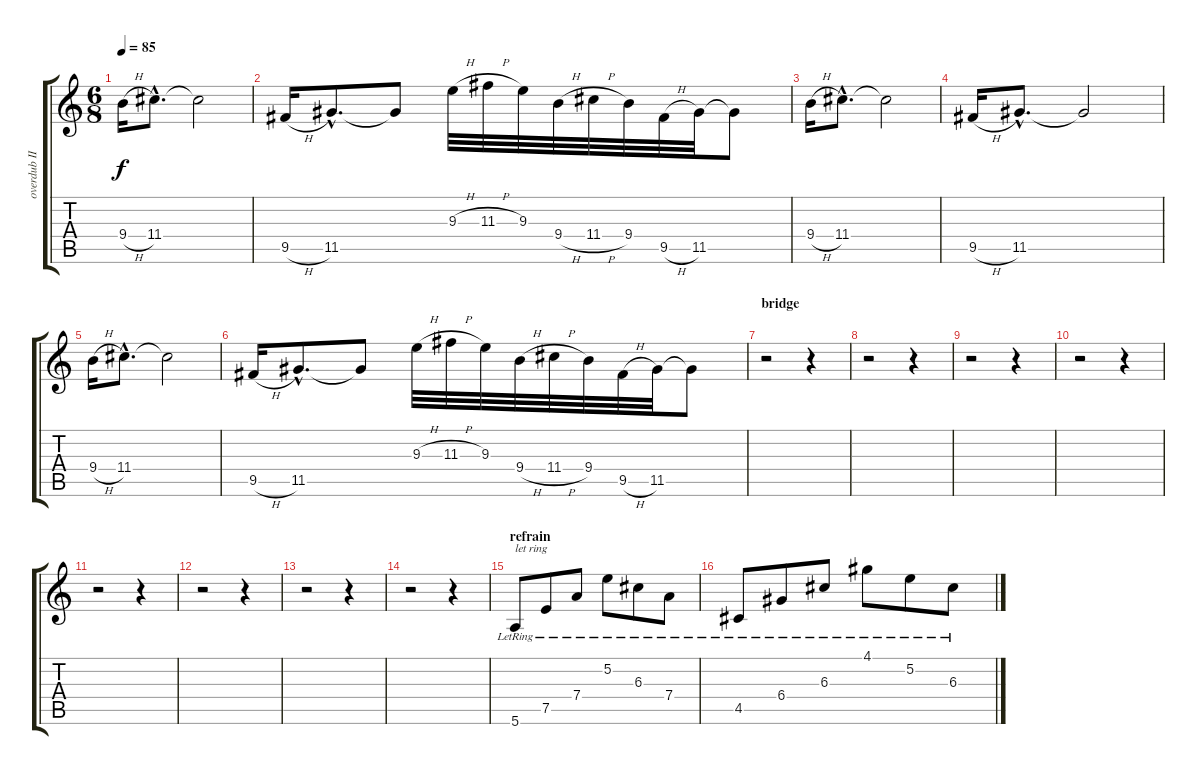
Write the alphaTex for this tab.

\track ("overdub II" "overdub II") {instrument electricguitarjazz}
\staff {score tabs}
\tuning (E4 B3 G3 D3 A2 E2) {hide}
\ts (6 8)
\tempo 85
\clef g2
\ks c
9.4{h}.16{dy f} 11.4{hac}.8{d} 11.4{t}.2 |
9.5{h}.16 11.5{hac}.8{d} 11.5{t}.8 9.3{h}.32 11.3{h}.32 9.3.32 9.4{h}.32 11.4{h}.32 9.4.32 9.5{h}.32 11.5.32 11.5{t}.8 |
9.4{h}.16 11.4{hac}.8{d} 11.4{t}.2 |
9.5{h}.16 11.5{hac}.8{d} 11.5{t}.2 |
9.4{h}.16 11.4{hac}.8{d} 11.4{t}.2 |
9.5{h}.16 11.5{hac}.8{d} 11.5{t}.8 9.3{h}.32 11.3{h}.32 9.3.32 9.4{h}.32 11.4{h}.32 9.4.32 9.5{h}.32 11.5.32 11.5{t}.8 |
\section ("" "bridge")
r.2 r.4 |
r.2 r.4 |
r.2 r.4 |
r.2 r.4 |
r.2 r.4 |
r.2 r.4 |
r.2 r.4 |
r.2 r.4 |
\section ("" "refrain")
5.6{lr}.8{txt "let ring"} 7.5{lr}.8 7.4{lr}.8 5.2{lr}.8 6.3{lr}.8 7.4{lr}.8 |
4.5{lr}.8 6.4{lr}.8 6.3{lr}.8 4.1{lr}.8 5.2{lr}.8 6.3{lr}.8
